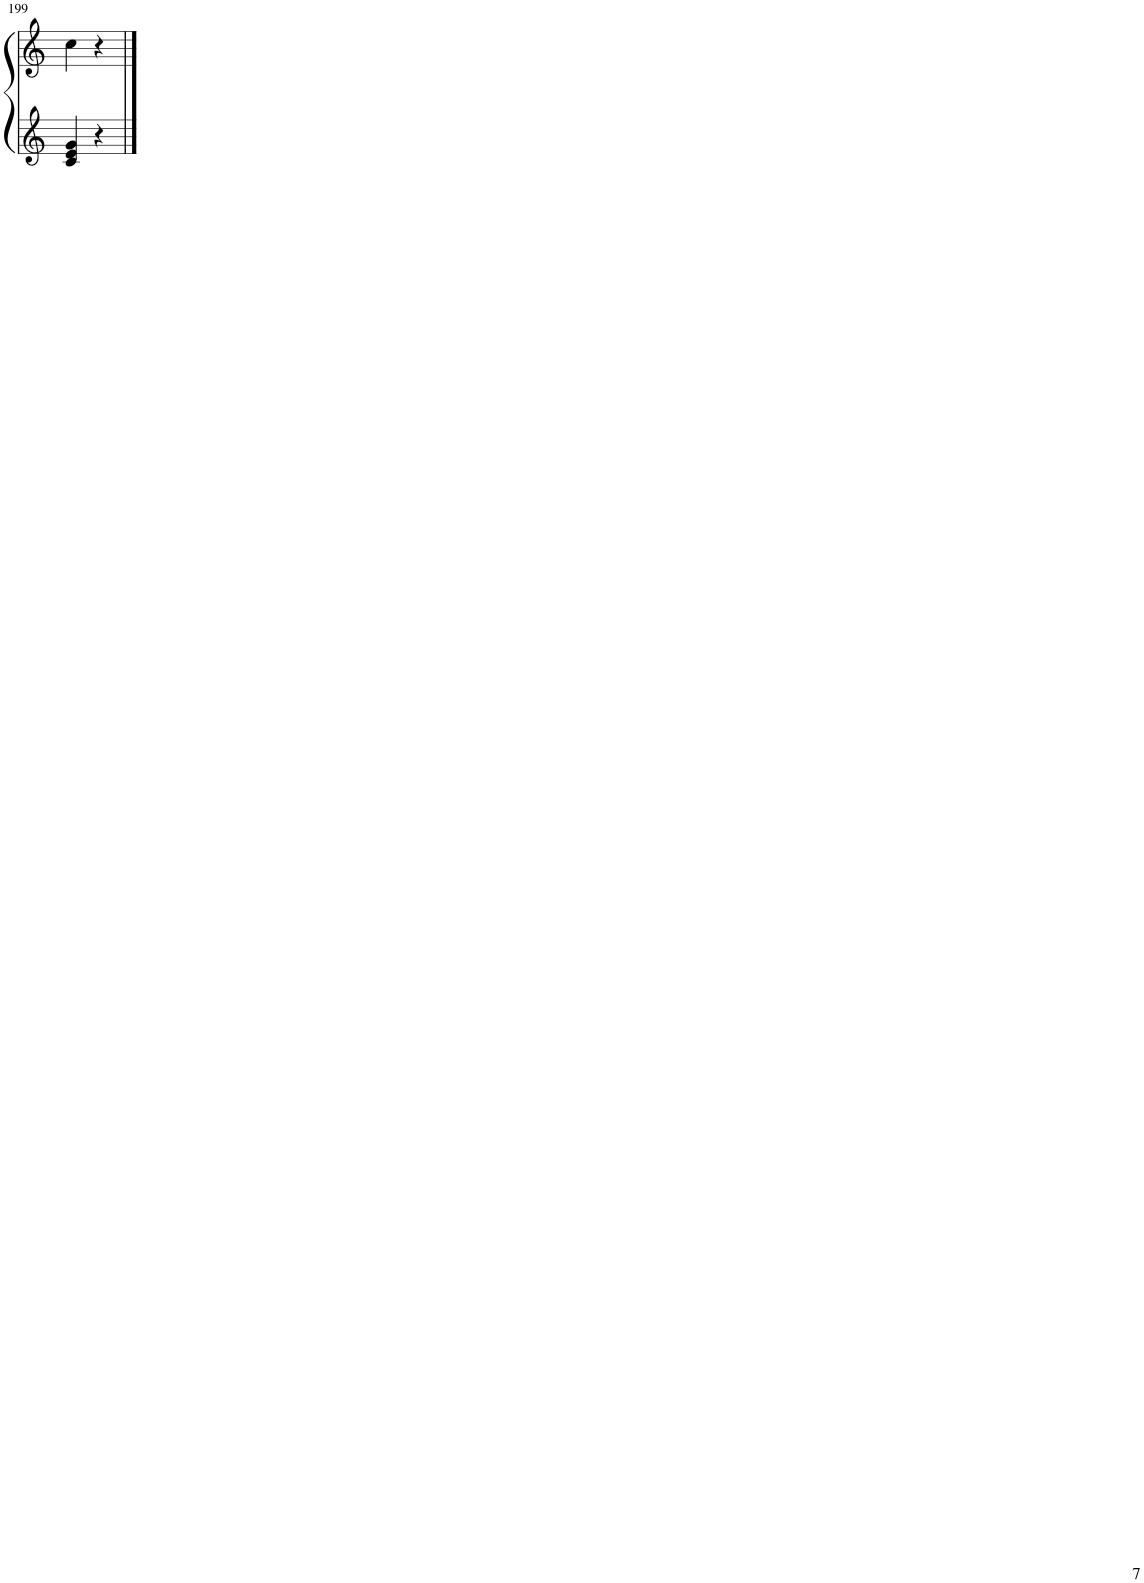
**kern	**kern
*part1	*part1
*staff2	*staff1
*I"Piano	*
!!LO:PB:g=z
*clefG2	*clefG2
*k[]	*k[]
*M2/4	*M2/4
=199	=199
4c/ 4e/ 4g/	4cc\
4r	4r
==	==
*-	*-
